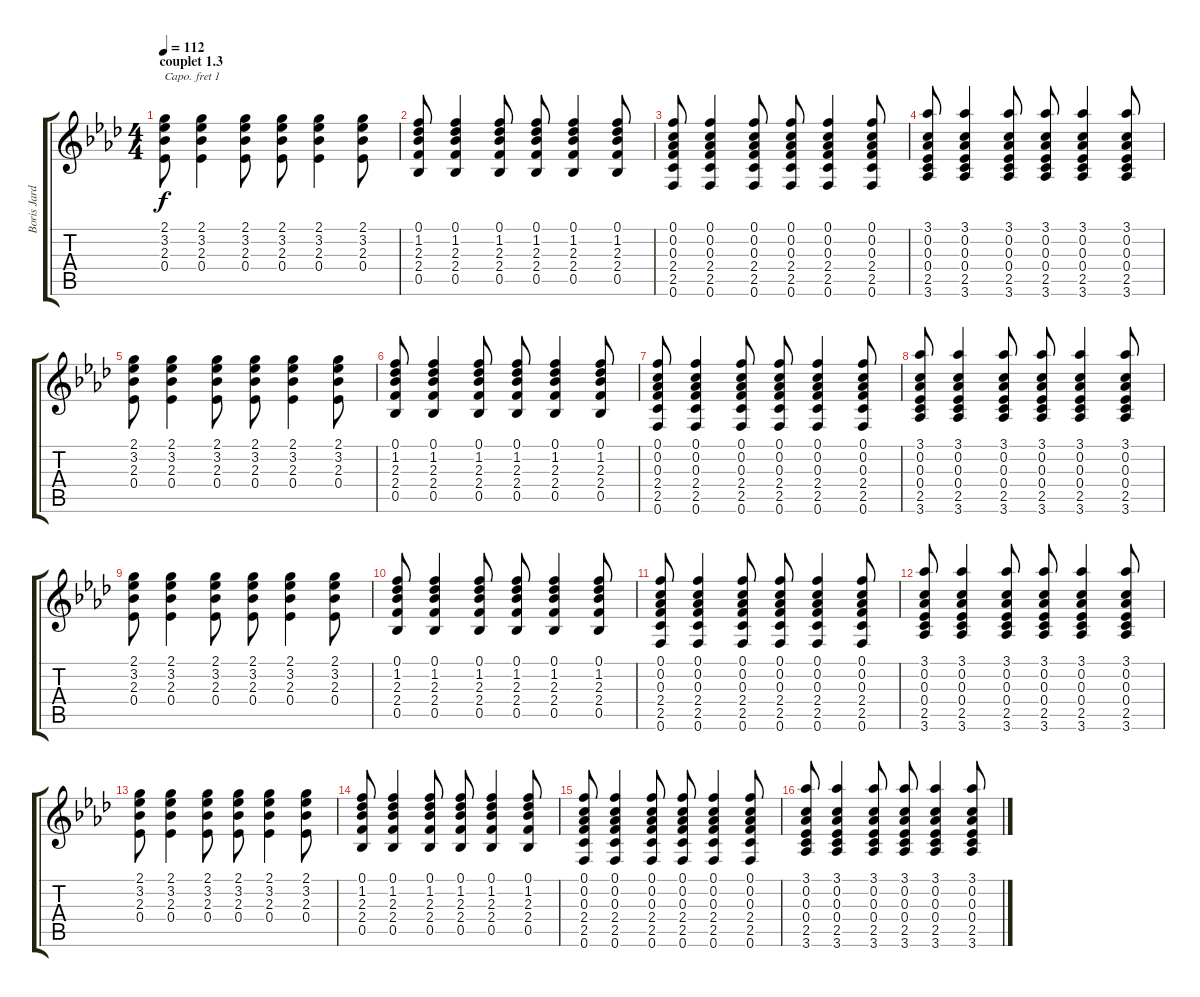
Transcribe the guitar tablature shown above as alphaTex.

\track ("Boris Jardel (guitare rythmique)" "Boris Jard") {instrument overdrivenguitar}
\staff {score tabs}
\capo 1
\tuning (E4 B3 G3 D3 A2 E2) {hide}
\ts (4 4)
\section ("" "couplet 1.3")
\tempo 112
\clef g2
\ks ab
(2.1 3.2 2.3 0.4).8{dy f volume 11} (2.1 3.2 2.3 0.4).4 (2.1 3.2 2.3 0.4).8 (2.1 3.2 2.3 0.4).8 (2.1 3.2 2.3 0.4).4 (2.1 3.2 2.3 0.4).8 |
(0.1 1.2 2.3 2.4 0.5).8 (0.1 1.2 2.3 2.4 0.5).4 (0.1 1.2 2.3 2.4 0.5).8 (0.1 1.2 2.3 2.4 0.5).8 (0.1 1.2 2.3 2.4 0.5).4 (0.1 1.2 2.3 2.4 0.5).8 |
(0.1 0.2 0.3 2.4 2.5 0.6).8 (0.1 0.2 0.3 2.4 2.5 0.6).4 (0.1 0.2 0.3 2.4 2.5 0.6).8 (0.1 0.2 0.3 2.4 2.5 0.6).8 (0.1 0.2 0.3 2.4 2.5 0.6).4 (0.1 0.2 0.3 2.4 2.5 0.6).8 |
(3.1 0.2 0.3 0.4 2.5 3.6).8 (3.1 0.2 0.3 0.4 2.5 3.6).4 (3.1 0.2 0.3 0.4 2.5 3.6).8 (3.1 0.2 0.3 0.4 2.5 3.6).8 (3.1 0.2 0.3 0.4 2.5 3.6).4 (3.1 0.2 0.3 0.4 2.5 3.6).8 |
(2.1 3.2 2.3 0.4).8 (2.1 3.2 2.3 0.4).4 (2.1 3.2 2.3 0.4).8 (2.1 3.2 2.3 0.4).8 (2.1 3.2 2.3 0.4).4 (2.1 3.2 2.3 0.4).8 |
(0.1 1.2 2.3 2.4 0.5).8 (0.1 1.2 2.3 2.4 0.5).4 (0.1 1.2 2.3 2.4 0.5).8 (0.1 1.2 2.3 2.4 0.5).8 (0.1 1.2 2.3 2.4 0.5).4 (0.1 1.2 2.3 2.4 0.5).8 |
(0.1 0.2 0.3 2.4 2.5 0.6).8 (0.1 0.2 0.3 2.4 2.5 0.6).4 (0.1 0.2 0.3 2.4 2.5 0.6).8 (0.1 0.2 0.3 2.4 2.5 0.6).8 (0.1 0.2 0.3 2.4 2.5 0.6).4 (0.1 0.2 0.3 2.4 2.5 0.6).8 |
(3.1 0.2 0.3 0.4 2.5 3.6).8 (3.1 0.2 0.3 0.4 2.5 3.6).4 (3.1 0.2 0.3 0.4 2.5 3.6).8 (3.1 0.2 0.3 0.4 2.5 3.6).8 (3.1 0.2 0.3 0.4 2.5 3.6).4 (3.1 0.2 0.3 0.4 2.5 3.6).8 |
(2.1 3.2 2.3 0.4).8 (2.1 3.2 2.3 0.4).4 (2.1 3.2 2.3 0.4).8 (2.1 3.2 2.3 0.4).8 (2.1 3.2 2.3 0.4).4 (2.1 3.2 2.3 0.4).8 |
(0.1 1.2 2.3 2.4 0.5).8 (0.1 1.2 2.3 2.4 0.5).4 (0.1 1.2 2.3 2.4 0.5).8 (0.1 1.2 2.3 2.4 0.5).8 (0.1 1.2 2.3 2.4 0.5).4 (0.1 1.2 2.3 2.4 0.5).8 |
(0.1 0.2 0.3 2.4 2.5 0.6).8 (0.1 0.2 0.3 2.4 2.5 0.6).4 (0.1 0.2 0.3 2.4 2.5 0.6).8 (0.1 0.2 0.3 2.4 2.5 0.6).8 (0.1 0.2 0.3 2.4 2.5 0.6).4 (0.1 0.2 0.3 2.4 2.5 0.6).8 |
(3.1 0.2 0.3 0.4 2.5 3.6).8 (3.1 0.2 0.3 0.4 2.5 3.6).4 (3.1 0.2 0.3 0.4 2.5 3.6).8 (3.1 0.2 0.3 0.4 2.5 3.6).8 (3.1 0.2 0.3 0.4 2.5 3.6).4 (3.1 0.2 0.3 0.4 2.5 3.6).8 |
(2.1 3.2 2.3 0.4).8 (2.1 3.2 2.3 0.4).4 (2.1 3.2 2.3 0.4).8 (2.1 3.2 2.3 0.4).8 (2.1 3.2 2.3 0.4).4 (2.1 3.2 2.3 0.4).8 |
(0.1 1.2 2.3 2.4 0.5).8 (0.1 1.2 2.3 2.4 0.5).4 (0.1 1.2 2.3 2.4 0.5).8 (0.1 1.2 2.3 2.4 0.5).8 (0.1 1.2 2.3 2.4 0.5).4 (0.1 1.2 2.3 2.4 0.5).8 |
(0.1 0.2 0.3 2.4 2.5 0.6).8 (0.1 0.2 0.3 2.4 2.5 0.6).4 (0.1 0.2 0.3 2.4 2.5 0.6).8 (0.1 0.2 0.3 2.4 2.5 0.6).8 (0.1 0.2 0.3 2.4 2.5 0.6).4 (0.1 0.2 0.3 2.4 2.5 0.6).8 |
(3.1 0.2 0.3 0.4 2.5 3.6).8 (3.1 0.2 0.3 0.4 2.5 3.6).4 (3.1 0.2 0.3 0.4 2.5 3.6).8 (3.1 0.2 0.3 0.4 2.5 3.6).8 (3.1 0.2 0.3 0.4 2.5 3.6).4 (3.1 0.2 0.3 0.4 2.5 3.6).8
